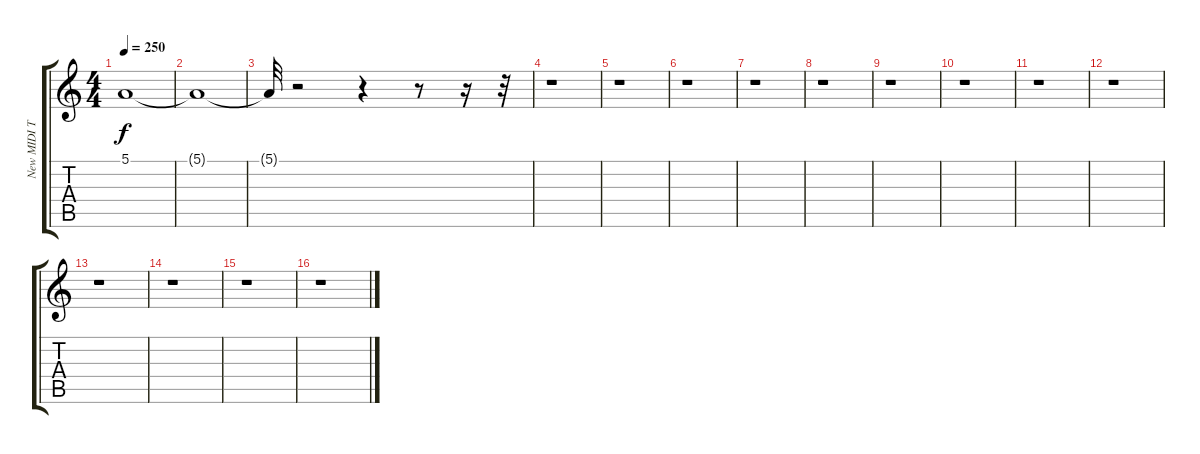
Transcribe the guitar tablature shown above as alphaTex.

\track ("New MIDI Track" "New MIDI T") {instrument clavinet}
\staff {score tabs}
\tuning (E4 B3 G3 D3 A2 E2) {hide}
\ts (4 4)
\tempo 250
\clef g2
\ks c
5.1{t}.1{dy f} |
5.1{t}.1 |
5.1{t}.32 r.2 r.4 r.8 r.16 r.32 |
r.1 |
r.1 |
r.1 |
r.1 |
r.1 |
r.1 |
r.1 |
r.1 |
r.1 |
r.1 |
r.1 |
r.1 |
r.1
